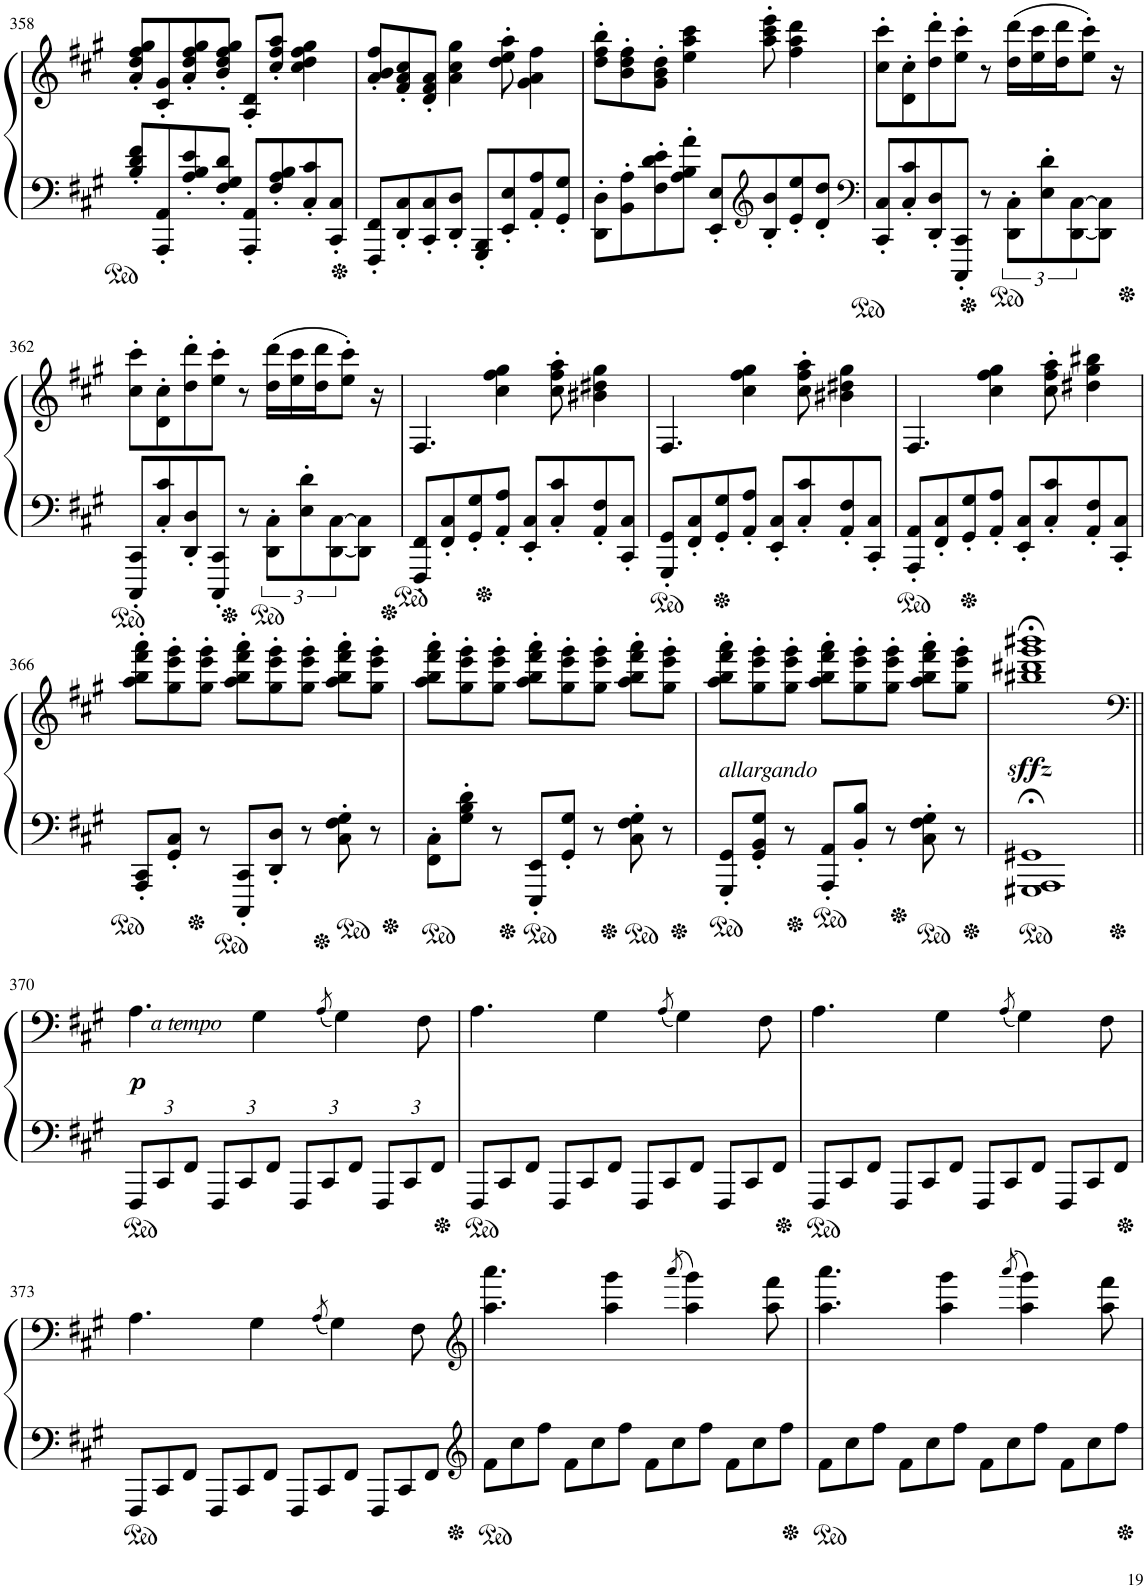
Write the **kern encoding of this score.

**kern	**kern	**dynam
*part1	*part1	*part1
*staff2	*staff1	*staff1/2
*I"Piano	*	*
*I'Pno.	*	*
!!LO:PB:g=z
*clefF4	*clefG2	*
*k[f#c#g#]	*k[f#c#g#]	*
*M4/4	*M4/4	*
=358	=358	=358
8B/' 8d/' 8f#/'L	8a/' 8dd/' 8ff#/' 8gg#/'L	.
8AAA/' 8AA/'	8c#/' 8g#/'	.
8A/' 8B/' 8e/'	8a/' 8dd/' 8ff#/' 8gg#/'	.
8F#/' 8G#/' 8d/'J	8b/' 8dd/' 8ff#/' 8gg#/'J	.
8AAA/' 8AA/'L	8A/' 8d/'L	.
8F#/' 8A/' 8B/'	8cc#/' 8ff#/' 8aa/'J	.
8C#/' 8c#/'	4cc#\ 4dd\ 4ff#\ 4gg#\	.
8CC#/' 8C#/'J	.	.
=359	=359	=359
8FFF#/' 8FF#/'L	8a/' 8b/' 8ff#/'L	.
8DD/' 8C#/'	8f#/' 8a/' 8cc#/'	.
8CC#/' 8C#/'	8d/' 8f#/' 8a/'J	.
8DD/' 8D/'J	4a\ 4cc#\ 4gg#\	.
8GGG#/' 8BBB/'L	.	.
8EE/' 8E/'	8dd\' 8ee\' 8aa\'	.
8AA/' 8A/'	4g#\ 4a\ 4ff#\	.
8GG#/' 8G#/'J	.	.
=360	=360	=360
8DD\' 8D\'L	8dd\' 8ff#\' 8bb\'L	.
8BB\' 8A\'	8b\' 8dd\' 8ff#\'	.
8F#\' 8d\' 8e\'	8g#\' 8b\' 8dd\'J	.
8A\' 8B\' 8a\'J	4ee\ 4aa\ 4ccc#\	.
8EE/' 8E/'L	.	.
*clefG2	*	*
8B/' 8b/'	8aa\' 8ccc#\' 8eee\'	.
8e/' 8ee/'	4ff#\ 4aa\ 4ddd\	.
8d/' 8dd/'J	.	.
=361	=361	=361
*clefF4	*	*
8CC#/' 8C#/'L	8cc#\' 8ccc#\'L	.
8C#/' 8c#/'	8d\' 8cc#\'	.
8DD/' 8D/'	8dd\' 8ddd\'	.
8CCC#/' 8CC#/'J	8ee\' 8ccc#\'J	.
8r	8r	.
12DD\' 12C#\'L	(16dd\ 16ddd\LL	.
.	16ee\ 16ccc#\	.
12E\' 12d\'	.	.
.	16dd\ 16ddd\J	.
[12DD\ [12C#\	.	.
.	8ee\' 8ccc#\'J)	.
8DD\] 8C#\]J	.	.
.	16r	.
!!LO:LB:g=z
=362	=362	=362
8CCC#/' 8CC#/'L	8cc#\' 8ccc#\'L	.
8C#/' 8c#/'	8d\' 8cc#\'	.
8DD/' 8D/'	8dd\' 8ddd\'	.
8CCC#/' 8CC#/'J	8ee\' 8ccc#\'J	.
8r	8r	.
12DD\' 12C#\'L	(16dd\ 16ddd\LL	.
.	16ee\ 16ccc#\	.
12E\' 12d\'	.	.
.	16dd\ 16ddd\J	.
[12DD\ [12C#\	.	.
.	8ee\' 8ccc#\'J)	.
8DD\] 8C#\]J	.	.
.	16r	.
=363	=363	=363
8FFF#/' 8FF#/'L	4.F#/	.
8FF#/' 8C#/'	.	.
8GG#/' 8G#/'	.	.
8AA/' 8A/'J	4cc#\ 4ff#\ 4gg#\	.
8EE/' 8C#/'L	.	.
8C#/' 8c#/'	8cc#\' 8ff#\' 8aa\'	.
8AA/' 8F#/'	4b#X\ 4dd#X\ 4gg#\	.
8CC#/' 8C#/'J	.	.
=364	=364	=364
8GGG#/' 8GG#/'L	4.F#/	.
8FF#/' 8C#/'	.	.
8GG#/' 8G#/'	.	.
8AA/' 8A/'J	4cc#\ 4ff#\ 4gg#\	.
8EE/' 8C#/'L	.	.
8C#/' 8c#/'	8cc#\' 8ff#\' 8aa\'	.
8AA/' 8F#/'	4b#X\ 4dd#X\ 4gg#\	.
8CC#/' 8C#/'J	.	.
=365	=365	=365
8AAA/' 8AA/'L	4.F#/	.
8FF#/' 8C#/'	.	.
8GG#/' 8G#/'	.	.
8AA/' 8A/'J	4cc#\ 4ff#\ 4gg#\	.
8EE/' 8C#/'L	.	.
8C#/' 8c#/'	8cc#\' 8ff#\' 8aa\'	.
8AA/' 8F#/'	4dd#X\ 4gg#\ 4bb#X\	.
8CC#/' 8C#/'J	.	.
!!LO:LB:g=z
=366	=366	=366
8AAA/' 8CC#/'L	8aa\' 8bb\' 8fff#\' 8aaa\'L	.
8GG#/' 8C#/'J	8gg#\' 8eee\' 8ggg#\'	.
8r	8gg#\' 8eee\' 8ggg#\'J	.
8CCC#/' 8CC#/'L	8aa\' 8bb\' 8fff#\' 8aaa\'L	.
8DD/' 8D/'J	8gg#\' 8eee\' 8ggg#\'	.
8r	8gg#\' 8eee\' 8ggg#\'J	.
8C#\' 8F#\' 8G#\'	8aa\' 8bb\' 8fff#\' 8aaa\'L	.
8r	8gg#\' 8eee\' 8ggg#\'J	.
=367	=367	=367
8FF#\' 8C#\'L	8aa\' 8bb\' 8fff#\' 8aaa\'L	.
8G#\' 8B\' 8d\'J	8gg#\' 8eee\' 8ggg#\'	.
8r	8gg#\' 8eee\' 8ggg#\'J	.
8EEE/' 8EE/'L	8aa\' 8bb\' 8fff#\' 8aaa\'L	.
8GG#/' 8G#/'J	8gg#\' 8eee\' 8ggg#\'	.
8r	8gg#\' 8eee\' 8ggg#\'J	.
8C#\' 8F#\' 8G#\'	8aa\' 8bb\' 8fff#\' 8aaa\'L	.
8r	8gg#\' 8eee\' 8ggg#\'J	.
=368	=368	=368
!	!LO:TX:b:i:t=allargando	!
8GGG#/' 8GG#/'L	8aa\' 8bb\' 8fff#\' 8aaa\'L	.
8GG#/' 8BB/' 8G#/'J	8gg#\' 8eee\' 8ggg#\'	.
8r	8gg#\' 8eee\' 8ggg#\'J	.
8AAA/' 8AA/'L	8aa\' 8bb\' 8fff#\' 8aaa\'L	.
8BB/' 8B/'J	8gg#\' 8eee\' 8ggg#\'	.
8r	8gg#\' 8eee\' 8ggg#\'J	.
8C#\' 8F#\' 8G#\'	8aa\' 8bb\' 8fff#\' 8aaa\'L	.
8r	8gg#\' 8eee\' 8ggg#\'J	.
=369	=369	=369
!	!	!LO:DY:b
1GGG#X;< 1AAA;< 1GG#X;<	1bb#X;< 1ddd#X;< 1ggg#;< 1bbb#X;<	sffz
!!LO:LB:g=z
=370||	=370||	=370||
*	*clefF4	*
*Xbrackettup	*	*
!	!LO:TX:b:i:t=a tempo	!
!	!	!LO:DY:b
12FFF#/L	4.A\	p
12CC#/	.	.
12FF#/J	.	.
12FFF#/L	.	.
12CC#/	.	.
.	4G#\	.
12FF#/J	.	.
12FFF#/L	.	.
12CC#/	.	.
.	(8qA/	.
.	4G#\)	.
12FF#/J	.	.
12FFF#/L	.	.
12CC#/	.	.
.	8F#\	.
12FF#/J	.	.
=371	=371	=371
12FFF#/L	4.A\	.
12CC#/	.	.
12FF#/J	.	.
12FFF#/L	.	.
12CC#/	.	.
.	4G#\	.
12FF#/J	.	.
12FFF#/L	.	.
12CC#/	.	.
.	(8qA/	.
.	4G#\)	.
12FF#/J	.	.
12FFF#/L	.	.
12CC#/	.	.
.	8F#\	.
12FF#/J	.	.
=372	=372	=372
12FFF#/L	4.A\	.
12CC#/	.	.
12FF#/J	.	.
12FFF#/L	.	.
12CC#/	.	.
.	4G#\	.
12FF#/J	.	.
12FFF#/L	.	.
12CC#/	.	.
.	(8qA/	.
.	4G#\)	.
12FF#/J	.	.
12FFF#/L	.	.
12CC#/	.	.
.	8F#\	.
12FF#/J	.	.
!!LO:LB:g=z
=373	=373	=373
12FFF#/L	4.A\	.
12CC#/	.	.
12FF#/J	.	.
12FFF#/L	.	.
12CC#/	.	.
.	4G#\	.
12FF#/J	.	.
12FFF#/L	.	.
12CC#/	.	.
.	(8qA/	.
.	4G#\)	.
12FF#/J	.	.
12FFF#/L	.	.
12CC#/	.	.
.	8F#\	.
12FF#/J	.	.
=374	=374	=374
*clefG2	*clefG2	*
12f#\L	4.aa\ 4.aaa\	.
12cc#\	.	.
12ff#\J	.	.
12f#\L	.	.
12cc#\	.	.
.	4aa\ 4ggg#\	.
12ff#\J	.	.
12f#\L	.	.
12cc#\	.	.
.	(>8qaaa/	.
.	4aa\ 4ggg#\)	.
12ff#\J	.	.
12f#\L	.	.
12cc#\	.	.
.	8aa\ 8fff#\	.
12ff#\J	.	.
=375	=375	=375
12f#\L	4.aa\ 4.aaa\	.
12cc#\	.	.
12ff#\J	.	.
12f#\L	.	.
12cc#\	.	.
.	4aa\ 4ggg#\	.
12ff#\J	.	.
12f#\L	.	.
12cc#\	.	.
.	(>8qaaa/	.
.	4aa\ 4ggg#\)	.
12ff#\J	.	.
12f#\L	.	.
12cc#\	.	.
.	8aa\ 8fff#\	.
12ff#\J	.	.
=	=	=
*-	*-	*-
